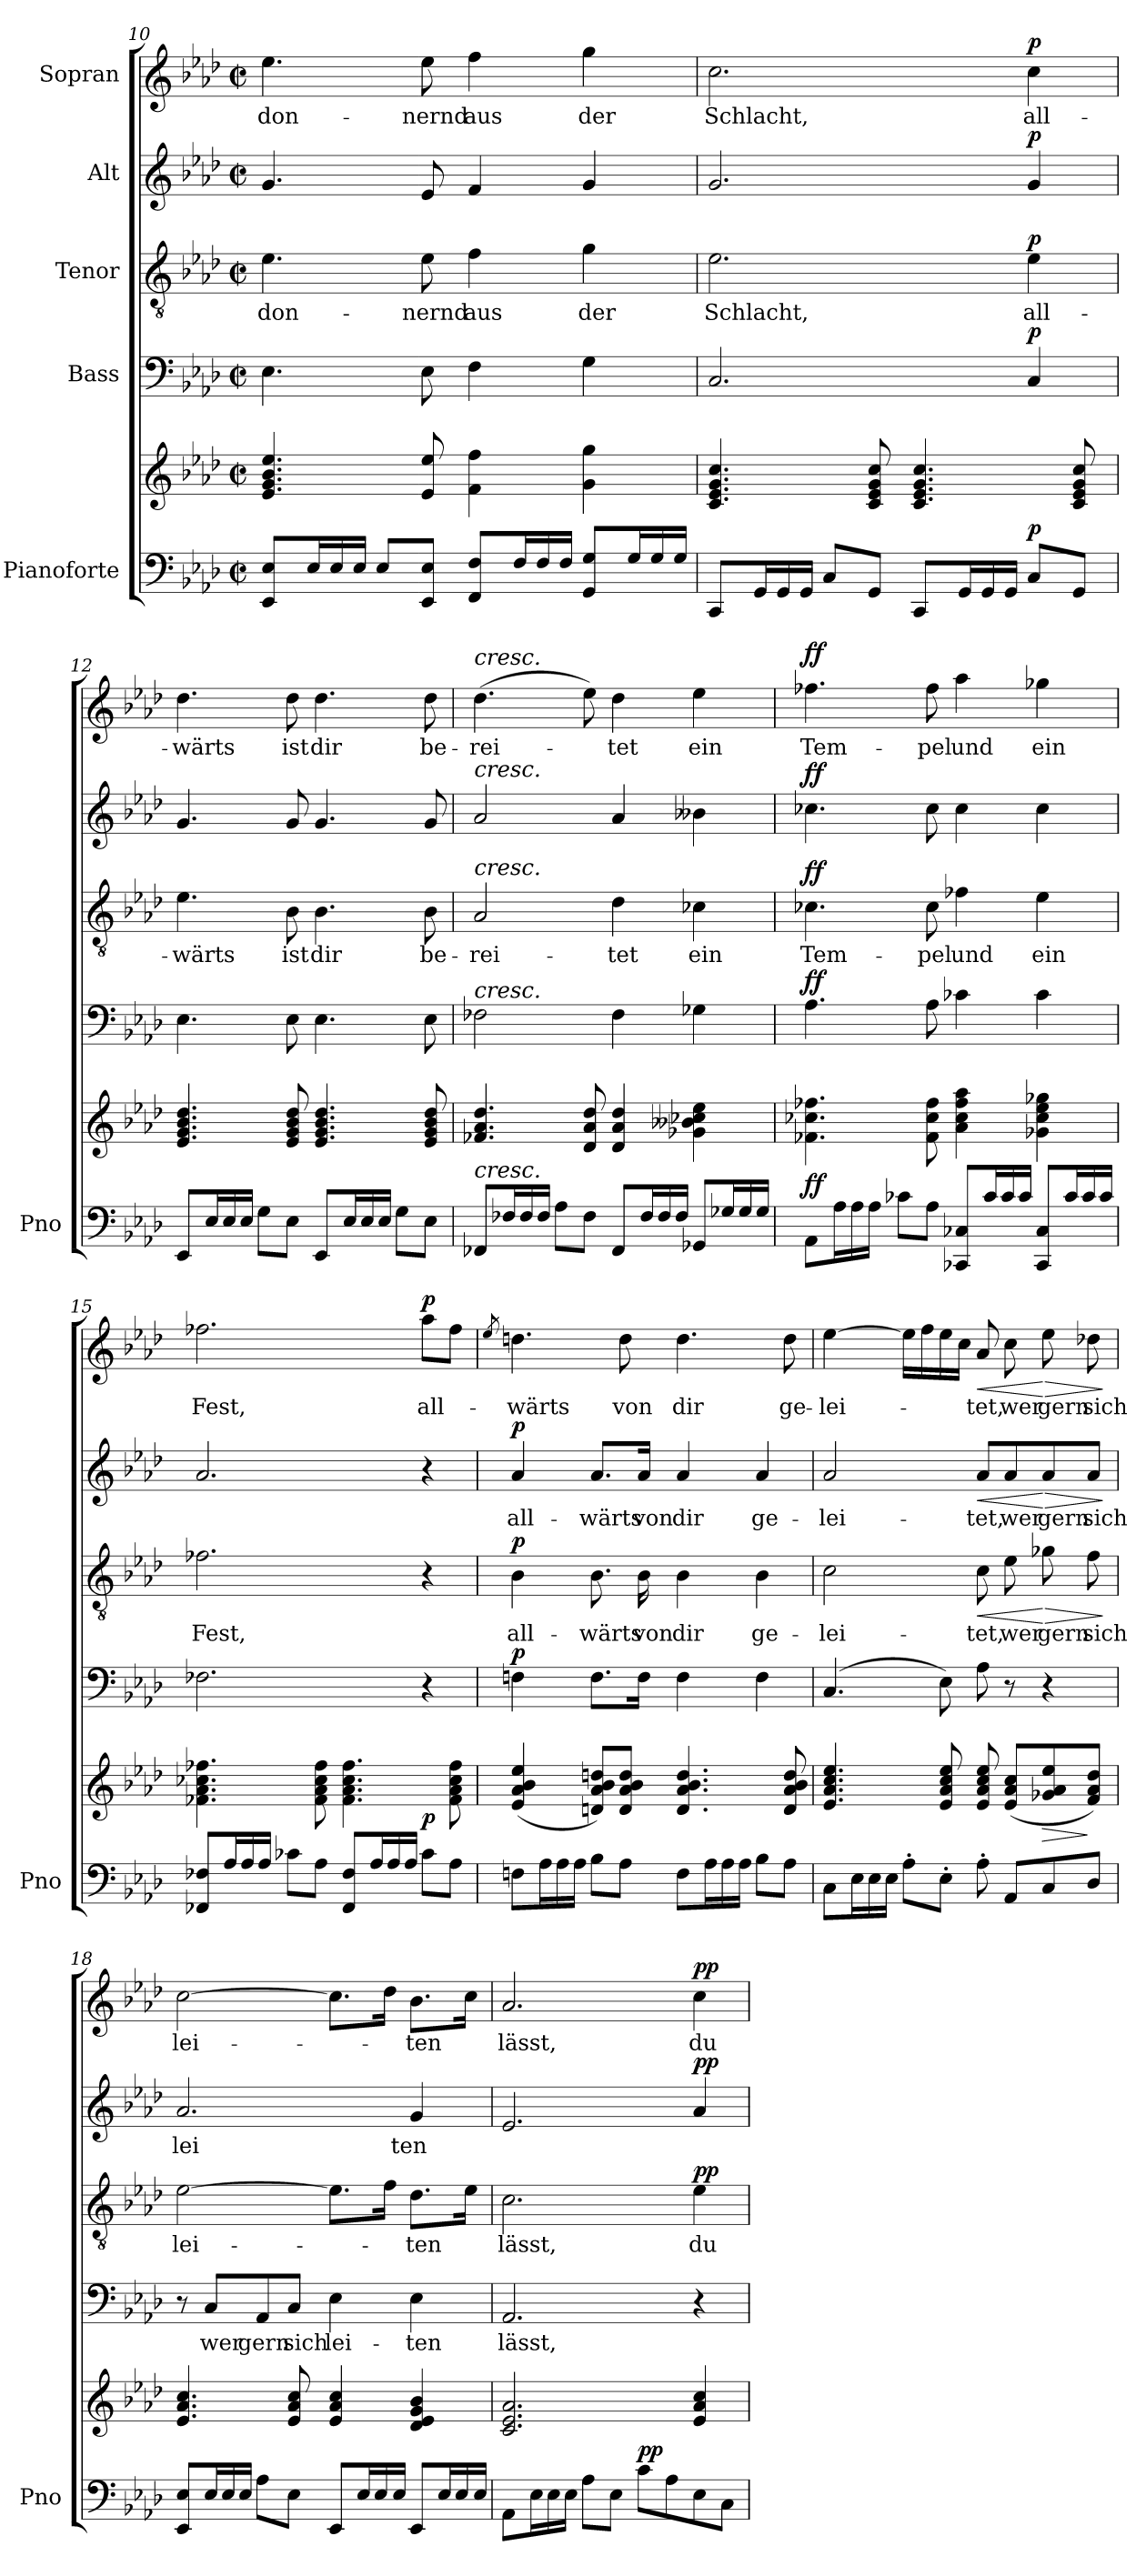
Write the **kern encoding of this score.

**kern	**kern	**dynam	**kern	**text	**dynam	**kern	**text	**dynam	**kern	**text	**dynam	**kern	**text	**dynam
*part5	*part5	*part5	*part4	*part4	*part4	*part3	*part3	*part3	*part2	*part2	*part2	*part1	*part1	*part1
*staff6	*staff5	*staff5/6	*staff4	*staff4	*staff4	*staff3	*staff3	*staff3	*staff2	*staff2	*staff2	*staff1	*staff1	*staff1
*I"Pianoforte	*	*	*I"Bass	*	*	*I"Tenor	*	*	*I"Alt	*	*	*I"Sopran	*	*
*I'Pno	*	*	*	*	*	*	*	*	*	*	*	*	*	*
!!LO:PB:g=z
*clefF4	*clefG2	*	*clefF4	*	*	*clefGv2	*	*	*clefG2	*	*	*clefG2	*	*
*k[b-e-a-d-]	*k[b-e-a-d-]	*	*k[b-e-a-d-]	*	*	*k[b-e-a-d-]	*	*	*k[b-e-a-d-]	*	*	*k[b-e-a-d-]	*	*
*M2/2	*M2/2	*	*M2/2	*	*	*M2/2	*	*	*M2/2	*	*	*M2/2	*	*
*met(c|)	*met(c|)	*	*met(c|)	*	*	*met(c|)	*	*	*met(c|)	*	*	*met(c|)	*	*
=10	=10	=10	=10	=10	=10	=10	=10	=10	=10	=10	=10	=10	=10	=10
!	!	!	!	!	!	!	!LO:LY:b	!	!	!	!	!	!LO:LY:b	!
8EE-/ 8E-/L	4.e-/ 4.g/ 4.b-/ 4.ee-/	.	4.E-\	.	.	4.e-\	don-	.	4.g/	.	.	4.ee-\	don-	.
*Xtuplet	*	*	*	*	*	*	*	*	*	*	*	*	*	*
24E-/L	.	.	.	.	.	.	.	.	.	.	.	.	.	.
24E-/	.	.	.	.	.	.	.	.	.	.	.	.	.	.
24E-/JJ	.	.	.	.	.	.	.	.	.	.	.	.	.	.
8E-/L	.	.	.	.	.	.	.	.	.	.	.	.	.	.
!	!	!	!	!	!	!	!LO:LY:b	!	!	!	!	!	!LO:LY:b	!
8EE-/ 8E-/J	8e-/ 8ee-/	.	8E-\	.	.	8e-\	-nernd	.	8e-/	.	.	8ee-\	-nernd	.
!	!	!	!	!	!	!	!LO:LY:b	!	!	!	!	!	!LO:LY:b	!
8FF/ 8F/L	4f\ 4ff\	.	4F\	.	.	4f\	aus	.	4f/	.	.	4ff\	aus	.
24F/L	.	.	.	.	.	.	.	.	.	.	.	.	.	.
24F/	.	.	.	.	.	.	.	.	.	.	.	.	.	.
24F/JJ	.	.	.	.	.	.	.	.	.	.	.	.	.	.
!	!	!	!	!	!	!	!LO:LY:b	!	!	!	!	!	!LO:LY:b	!
8GG/ 8G/L	4g\ 4gg\	.	4G\	.	.	4g\	der	.	4g/	.	.	4gg\	der	.
24G/L	.	.	.	.	.	.	.	.	.	.	.	.	.	.
24G/	.	.	.	.	.	.	.	.	.	.	.	.	.	.
24G/JJ	.	.	.	.	.	.	.	.	.	.	.	.	.	.
=11	=11	=11	=11	=11	=11	=11	=11	=11	=11	=11	=11	=11	=11	=11
!	!	!	!	!	!	!	!LO:LY:b	!	!	!	!	!	!LO:LY:b	!
8CC/L	4.c/ 4.e-/ 4.g/ 4.cc/	.	2.C/	.	.	2.e-\	Schlacht,	.	2.g/	.	.	2.cc\	Schlacht,	.
24GG/L	.	.	.	.	.	.	.	.	.	.	.	.	.	.
24GG/	.	.	.	.	.	.	.	.	.	.	.	.	.	.
24GG/JJ	.	.	.	.	.	.	.	.	.	.	.	.	.	.
8C/L	.	.	.	.	.	.	.	.	.	.	.	.	.	.
8GG/J	8c/ 8e-/ 8g/ 8cc/	.	.	.	.	.	.	.	.	.	.	.	.	.
8CC/L	4.c/ 4.e-/ 4.g/ 4.cc/	.	.	.	.	.	.	.	.	.	.	.	.	.
24GG/L	.	.	.	.	.	.	.	.	.	.	.	.	.	.
24GG/	.	.	.	.	.	.	.	.	.	.	.	.	.	.
24GG/JJ	.	.	.	.	.	.	.	.	.	.	.	.	.	.
!	!	!LO:DY:a=2	!	!	!LO:DY:a	!	!LO:LY:b	!LO:DY:a	!	!	!LO:DY:a	!	!LO:LY:b	!LO:DY:a
8C/L	.	p	4C/	.	p	4e-\	all-	p	4g/	.	p	4cc\	all-	p
8GG/J	8c/ 8e-/ 8g/ 8cc/	.	.	.	.	.	.	.	.	.	.	.	.	.
=12	=12	=12	=12	=12	=12	=12	=12	=12	=12	=12	=12	=12	=12	=12
!	!	!	!	!	!	!	!LO:LY:b	!	!	!	!	!	!LO:LY:b	!
8EE-/L	4.e-/ 4.g/ 4.b-/ 4.dd-/	.	4.E-\	.	.	4.e-\	-wärts	.	4.g/	.	.	4.dd-\	-wärts	.
24E-/L	.	.	.	.	.	.	.	.	.	.	.	.	.	.
24E-/	.	.	.	.	.	.	.	.	.	.	.	.	.	.
24E-/JJ	.	.	.	.	.	.	.	.	.	.	.	.	.	.
8G\L	.	.	.	.	.	.	.	.	.	.	.	.	.	.
!	!	!	!	!	!	!	!LO:LY:b	!	!	!	!	!	!LO:LY:b	!
8E-\J	8e-/ 8g/ 8b-/ 8dd-/	.	8E-\	.	.	8B-\	ist	.	8g/	.	.	8dd-\	ist	.
!	!	!	!	!	!	!	!LO:LY:b	!	!	!	!	!	!LO:LY:b	!
8EE-/L	4.e-/ 4.g/ 4.b-/ 4.dd-/	.	4.E-\	.	.	4.B-\	dir	.	4.g/	.	.	4.dd-\	dir	.
24E-/L	.	.	.	.	.	.	.	.	.	.	.	.	.	.
24E-/	.	.	.	.	.	.	.	.	.	.	.	.	.	.
24E-/JJ	.	.	.	.	.	.	.	.	.	.	.	.	.	.
8G\L	.	.	.	.	.	.	.	.	.	.	.	.	.	.
!	!	!	!	!	!	!	!LO:LY:b	!	!	!	!	!	!LO:LY:b	!
8E-\J	8e-/ 8g/ 8b-/ 8dd-/	.	8E-\	.	.	8B-\	be-	.	8g/	.	.	8dd-\	be-	.
!!LO:LB:g=z
=13	=13	=13	=13	=13	=13	=13	=13	=13	=13	=13	=13	=13	=13	=13
!	!	!	!	!	!	!	!	!	!	!	!	!LO:TX:a:i:t=cresc.	!	!
!	!	!	!	!	!	!	!	!	!LO:TX:a:i:t=cresc.	!	!	!	!	!
!	!	!	!	!	!	!LO:TX:a:i:t=cresc.	!	!	!	!	!	!	!	!
!	!	!	!LO:TX:a:i:t=cresc.	!	!	!	!	!	!	!	!	!	!	!
!LO:TX:a:i:t=cresc.	!	!	!	!	!	!	!	!	!	!	!	!	!	!
!	!	!	!	!	!	!	!LO:LY:b	!	!	!	!	!	!LO:LY:b	!
8FF-X/L	4.f-X/ 4.a-/ 4.dd-/	.	2F-X\	.	.	2A-/	-rei-	.	2a-/	.	.	(4.dd-\	-rei-	.
24F-X/L	.	.	.	.	.	.	.	.	.	.	.	.	.	.
24F-/	.	.	.	.	.	.	.	.	.	.	.	.	.	.
24F-/JJ	.	.	.	.	.	.	.	.	.	.	.	.	.	.
8A-\L	.	.	.	.	.	.	.	.	.	.	.	.	.	.
8F-\J	8d-/ 8a-/ 8dd-/	.	.	.	.	.	.	.	.	.	.	8ee-\)	.	.
!	!	!	!	!	!	!	!LO:LY:b	!	!	!	!	!	!LO:LY:b	!
8FF-/L	4d-/ 4a-/ 4dd-/	.	4F-\	.	.	4d-\	-tet	.	4a-/	.	.	4dd-\	-tet	.
24F-/L	.	.	.	.	.	.	.	.	.	.	.	.	.	.
24F-/	.	.	.	.	.	.	.	.	.	.	.	.	.	.
24F-/JJ	.	.	.	.	.	.	.	.	.	.	.	.	.	.
!	!	!	!	!	!	!	!LO:LY:b	!	!	!	!	!	!LO:LY:b	!
8GG-X/L	4g-X\ 4b--X\ 4cc-X\ 4ee-\	.	4G-X\	.	.	4c-X\	ein	.	4b--X\	.	.	4ee-\	ein	.
24G-X/L	.	.	.	.	.	.	.	.	.	.	.	.	.	.
24G-/	.	.	.	.	.	.	.	.	.	.	.	.	.	.
24G-/JJ	.	.	.	.	.	.	.	.	.	.	.	.	.	.
=14	=14	=14	=14	=14	=14	=14	=14	=14	=14	=14	=14	=14	=14	=14
!	!	!LO:DY:a=2	!	!	!LO:DY:a	!	!LO:LY:b	!LO:DY:a	!	!	!LO:DY:a	!	!LO:LY:b	!LO:DY:a
8AA-\L	4.f-X\ 4.cc-X\ 4.ff-X\	ff	4.A-\	.	ff	4.c-X\	Tem-	ff	4.cc-X\	.	ff	4.ff-X\	Tem-	ff
24A-\L	.	.	.	.	.	.	.	.	.	.	.	.	.	.
24A-\	.	.	.	.	.	.	.	.	.	.	.	.	.	.
24A-\JJ	.	.	.	.	.	.	.	.	.	.	.	.	.	.
8c-X\L	.	.	.	.	.	.	.	.	.	.	.	.	.	.
!	!	!	!	!	!	!	!LO:LY:b	!	!	!	!	!	!LO:LY:b	!
8A-\J	8f-\ 8cc-\ 8ff-\	.	8A-\	.	.	8c-\	-pel	.	8cc-\	.	.	8ff-\	-pel	.
!	!	!	!	!	!	!	!LO:LY:b	!	!	!	!	!	!LO:LY:b	!
8CC-X/ 8C-X/L	4a-\ 4cc-\ 4ff-\ 4aa-\	.	4c-X\	.	.	4f-X\	und	.	4cc-\	.	.	4aa-\	und	.
24c-/L	.	.	.	.	.	.	.	.	.	.	.	.	.	.
24c-/	.	.	.	.	.	.	.	.	.	.	.	.	.	.
24c-/JJ	.	.	.	.	.	.	.	.	.	.	.	.	.	.
!	!	!	!	!	!	!	!LO:LY:b	!	!	!	!	!	!LO:LY:b	!
8CC-/ 8C-/L	4g-X\ 4cc-\ 4ee-\ 4gg-X\	.	4c-\	.	.	4e-\	ein	.	4cc-\	.	.	4gg-X\	ein	.
24c-/L	.	.	.	.	.	.	.	.	.	.	.	.	.	.
24c-/	.	.	.	.	.	.	.	.	.	.	.	.	.	.
24c-/JJ	.	.	.	.	.	.	.	.	.	.	.	.	.	.
=15	=15	=15	=15	=15	=15	=15	=15	=15	=15	=15	=15	=15	=15	=15
!	!	!	!	!	!	!	!LO:LY:b	!	!	!	!	!	!LO:LY:b	!
8FF-X/ 8F-X/L	4.f-X\ 4.a-\ 4.cc-X\ 4.ff-X\	.	2.F-X\	.	.	2.f-X\	Fest,	.	2.a-/	.	.	2.ff-X\	Fest,	.
24A-/L	.	.	.	.	.	.	.	.	.	.	.	.	.	.
24A-/	.	.	.	.	.	.	.	.	.	.	.	.	.	.
24A-/JJ	.	.	.	.	.	.	.	.	.	.	.	.	.	.
8c-X\L	.	.	.	.	.	.	.	.	.	.	.	.	.	.
8A-\J	8f-\ 8a-\ 8cc-\ 8ff-\	.	.	.	.	.	.	.	.	.	.	.	.	.
8FF-/ 8F-/L	4.f-\ 4.a-\ 4.cc-\ 4.ff-\	.	.	.	.	.	.	.	.	.	.	.	.	.
24A-/L	.	.	.	.	.	.	.	.	.	.	.	.	.	.
24A-/	.	.	.	.	.	.	.	.	.	.	.	.	.	.
24A-/JJ	.	.	.	.	.	.	.	.	.	.	.	.	.	.
!	!	!LO:DY:a=2	!	!	!	!	!	!	!	!	!	!	!LO:LY:b	!LO:DY:a
8c-\L	.	p	4r	.	.	4r	.	.	4r	.	.	8aa-\L	all-	p
8A-\J	8f-\ 8a-\ 8cc-\ 8ff-\	.	.	.	.	.	.	.	.	.	.	8ff-\J	.	.
!!LO:LB:g=z
=16	=16	=16	=16	=16	=16	=16	=16	=16	=16	=16	=16	=16	=16	=16
.	.	.	.	.	.	.	.	.	.	.	.	8qee-/	.	.
!	!	!	!	!	!LO:DY:a	!	!LO:LY:b	!LO:DY:a	!	!LO:LY:b	!LO:DY:a	!	!LO:LY:b	!
8Fn\L	(>4e-/ 4a-/ 4b-/ 4ee-/	.	4Fn\	.	p	4B-\	all-	p	4a-/	all-	p	4.ddn\	-wärts	.
24A-\L	.	.	.	.	.	.	.	.	.	.	.	.	.	.
24A-\	.	.	.	.	.	.	.	.	.	.	.	.	.	.
24A-\JJ	.	.	.	.	.	.	.	.	.	.	.	.	.	.
!	!	!	!	!	!	!	!LO:LY:b	!	!	!LO:LY:b	!	!	!	!
8B-\L	8dn/ 8a-/ 8b-/ 8ddn/L)	.	8.F\L	.	.	8.B-\	-wärts	.	8.a-/L	-wärts	.	.	.	.
!	!	!	!	!	!	!	!	!	!	!	!	!	!LO:LY:b	!
8A-\J	8d/ 8a-/ 8b-/ 8dd/J	.	.	.	.	.	.	.	.	.	.	8dd\	von	.
!	!	!	!	!	!	!	!LO:LY:b	!	!	!LO:LY:b	!	!	!	!
.	.	.	16F\Jk	.	.	16B-\	von	.	16a-/Jk	von	.	.	.	.
!	!	!	!	!	!	!	!LO:LY:b	!	!	!LO:LY:b	!	!	!LO:LY:b	!
8F\L	4.d/ 4.a-/ 4.b-/ 4.dd/	.	4F\	.	.	4B-\	dir	.	4a-/	dir	.	4.dd\	dir	.
24A-\L	.	.	.	.	.	.	.	.	.	.	.	.	.	.
24A-\	.	.	.	.	.	.	.	.	.	.	.	.	.	.
24A-\JJ	.	.	.	.	.	.	.	.	.	.	.	.	.	.
!	!	!	!	!	!	!	!LO:LY:b	!	!	!LO:LY:b	!	!	!	!
8B-\L	.	.	4F\	.	.	4B-\	ge-	.	4a-/	ge-	.	.	.	.
!	!	!	!	!	!	!	!	!	!	!	!	!	!LO:LY:b	!
8A-\J	8d/ 8a-/ 8b-/ 8dd/	.	.	.	.	.	.	.	.	.	.	8dd\	ge-	.
=17	=17	=17	=17	=17	=17	=17	=17	=17	=17	=17	=17	=17	=17	=17
!	!	!	!	!	!	!	!LO:LY:b	!	!	!LO:LY:b	!	!	!LO:LY:b	!
8C\L	4.e-/ 4.a-/ 4.cc/ 4.ee-/	.	(4.C/	.	.	2c\	-lei-	.	2a-/	-lei-	.	[4ee-\	-lei-	.
24E-\L	.	.	.	.	.	.	.	.	.	.	.	.	.	.
24E-\	.	.	.	.	.	.	.	.	.	.	.	.	.	.
24E-\JJ	.	.	.	.	.	.	.	.	.	.	.	.	.	.
8A-'\L	.	.	.	.	.	.	.	.	.	.	.	16ee-\LL]	.	.
.	.	.	.	.	.	.	.	.	.	.	.	16ff\	.	.
8E-'\J	8e-/ 8a-/ 8cc/ 8ee-/	.	8E-\)	.	.	.	.	.	.	.	.	16ee-\	.	.
.	.	.	.	.	.	.	.	.	.	.	.	16cc\JJ	.	.
!	!	!	!	!	!	!	!LO:LY:b	!LO:HP:b	!	!LO:LY:b	!LO:HP:b	!	!LO:LY:b	!LO:HP:b
8A-'\	8e-/ 8a-/ 8cc/ 8ee-/	.	8A-\	.	.	8c\	-tet,	<	8a-/L	-tet,	<	8a-/	-tet,	<
!	!	!	!	!	!	!	!LO:LY:b	!	!	!LO:LY:b	!	!	!LO:LY:b	!
8AA-/L	(8e-/ 8a-/ 8cc/L	.	8r	.	.	8e-\	wer	.	8a-/	wer	.	8cc\	wer	.
!	!	!LO:HP:b	!	!	!	!	!LO:LY:b	!LO:HP:n=1:b	!	!LO:LY:b	!LO:HP:n=1:b	!	!LO:LY:b	!LO:HP:n=1:b
8C/	8g-X/ 8a-/ 8ee-/	>	4r	.	.	8g-X\	gern	[ >	8a-/	gern	[ >	8ee-\	gern	[ >
!	!	!	!	!	!	!	!LO:LY:b	!	!	!LO:LY:b	!	!	!LO:LY:b	!
8D-/J	8f/ 8a-/ 8dd-/J)	]	.	.	.	8f\	sich	.	8a-/J	sich	.	8dd-X\	sich	.
.	.	.	.	.	.	.	.	]	.	.	]	.	.	]
=18	=18	=18	=18	=18	=18	=18	=18	=18	=18	=18	=18	=18	=18	=18
!	!	!	!	!	!	!	!LO:LY:b	!	!	!LO:LY:b	!	!	!LO:LY:b	!
8EE-/ 8E-/L	4.e-/ 4.a-/ 4.cc/	.	8r	.	.	[2e-\	lei-	.	2.a-/	lei	.	[2cc\	lei-	.
!	!	!	!	!LO:LY:b	!	!	!	!	!	!	!	!	!	!
24E-/L	.	.	8C/L	wer	.	.	.	.	.	.	.	.	.	.
24E-/	.	.	.	.	.	.	.	.	.	.	.	.	.	.
24E-/JJ	.	.	.	.	.	.	.	.	.	.	.	.	.	.
!	!	!	!	!LO:LY:b	!	!	!	!	!	!	!	!	!	!
8A-\L	.	.	8AA-/	gern	.	.	.	.	.	.	.	.	.	.
!	!	!	!	!LO:LY:b	!	!	!	!	!	!	!	!	!	!
8E-\J	8e-/ 8a-/ 8cc/	.	8C/J	sich	.	.	.	.	.	.	.	.	.	.
!	!	!	!	!LO:LY:b	!	!	!	!	!	!	!	!	!	!
8EE-/L	4e-/ 4a-/ 4cc/	.	4E-\	lei-	.	8.e-\L]	.	.	.	.	.	8.cc\L]	.	.
24E-/L	.	.	.	.	.	.	.	.	.	.	.	.	.	.
24E-/	.	.	.	.	.	.	.	.	.	.	.	.	.	.
.	.	.	.	.	.	16f\Jk	.	.	.	.	.	16dd-\Jk	.	.
24E-/JJ	.	.	.	.	.	.	.	.	.	.	.	.	.	.
!	!	!	!	!LO:LY:b	!	!	!LO:LY:b	!	!	!LO:LY:b	!	!	!LO:LY:b	!
8EE-/L	4d-/ 4e-/ 4g/ 4b-/	.	4E-\	-ten	.	8.d-\L	-ten	.	4g/	ten	.	8.b-\L	-ten	.
24E-/L	.	.	.	.	.	.	.	.	.	.	.	.	.	.
24E-/	.	.	.	.	.	.	.	.	.	.	.	.	.	.
.	.	.	.	.	.	16e-\Jk	.	.	.	.	.	16cc\Jk	.	.
24E-/JJ	.	.	.	.	.	.	.	.	.	.	.	.	.	.
!!LO:PB:g=z
=19	=19	=19	=19	=19	=19	=19	=19	=19	=19	=19	=19	=19	=19	=19
!	!	!	!	!LO:LY:b	!	!	!LO:LY:b	!	!	!	!	!	!LO:LY:b	!
8AA-\L	2.c/ 2.e-/ 2.a-/	.	2.AA-/	lässt,	.	2.c\	lässt,	.	2.e-/	.	.	2.a-/	lässt,	.
24E-\L	.	.	.	.	.	.	.	.	.	.	.	.	.	.
24E-\	.	.	.	.	.	.	.	.	.	.	.	.	.	.
24E-\JJ	.	.	.	.	.	.	.	.	.	.	.	.	.	.
8A-\L	.	.	.	.	.	.	.	.	.	.	.	.	.	.
8E-\J	.	.	.	.	.	.	.	.	.	.	.	.	.	.
!	!	!LO:DY:a=2	!	!	!	!	!	!	!	!	!	!	!	!
8c\L	.	pp	.	.	.	.	.	.	.	.	.	.	.	.
8A-\	.	.	.	.	.	.	.	.	.	.	.	.	.	.
!	!	!	!	!	!	!	!LO:LY:b	!LO:DY:a	!	!	!LO:DY:a	!	!LO:LY:b	!LO:DY:a
8E-\	4e-/ 4a-/ 4cc/	.	4r	.	.	4e-\	du	pp	4a-/	.	pp	4cc\	du	pp
8C\J	.	.	.	.	.	.	.	.	.	.	.	.	.	.
=	=	=	=	=	=	=	=	=	=	=	=	=	=	=
*-	*-	*-	*-	*-	*-	*-	*-	*-	*-	*-	*-	*-	*-	*-
